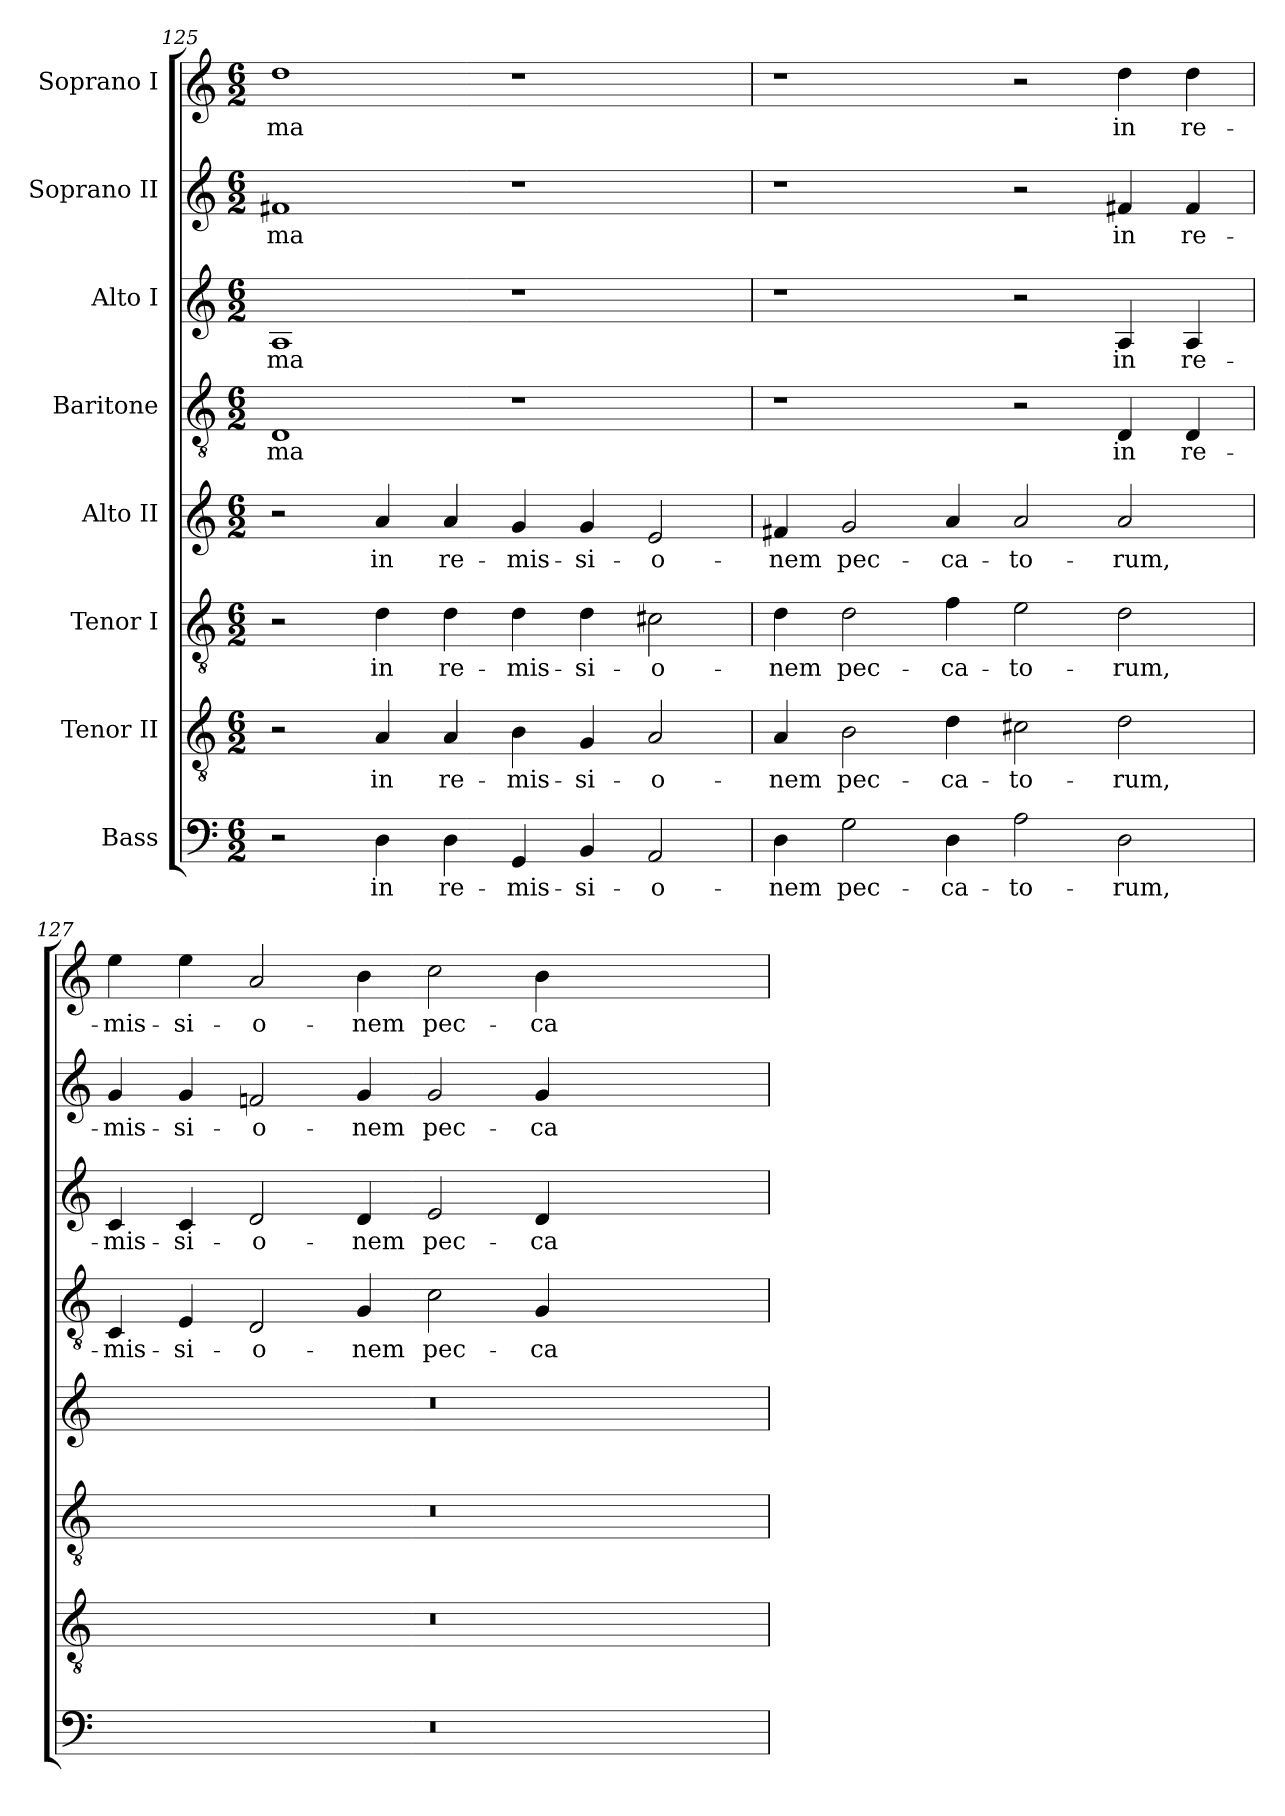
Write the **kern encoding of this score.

**kern	**text	**kern	**text	**kern	**text	**kern	**text	**kern	**text	**kern	**text	**kern	**text	**kern	**text
*part8	*part8	*part7	*part7	*part6	*part6	*part5	*part5	*part4	*part4	*part3	*part3	*part2	*part2	*part1	*part1
*staff8	*staff8	*staff7	*staff7	*staff6	*staff6	*staff5	*staff5	*staff4	*staff4	*staff3	*staff3	*staff2	*staff2	*staff1	*staff1
*I"Bass	*	*I"Tenor II	*	*I"Tenor I	*	*I"Alto II	*	*I"Baritone	*	*I"Alto I	*	*I"Soprano II	*	*I"Soprano I	*
*clefF4	*	*clefGv2	*	*clefGv2	*	*clefG2	*	*clefGv2	*	*clefG2	*	*clefG2	*	*clefG2	*
*ITrd7c12	*	*ITrd7c12	*	*ITrd7c12	*	*	*	*ITrd7c12	*	*	*	*	*	*	*
*k[]	*	*k[]	*	*k[]	*	*k[]	*	*k[]	*	*k[]	*	*k[]	*	*k[]	*
*C:	*	*C:	*	*C:	*	*C:	*	*C:	*	*C:	*	*C:	*	*C:	*
*M6/2	*	*M6/2	*	*M6/2	*	*M6/2	*	*M6/2	*	*M6/2	*	*M6/2	*	*M6/2	*
=125	=125	=125	=125	=125	=125	=125	=125	=125	=125	=125	=125	=125	=125	=125	=125
!	!	!	!	!	!	!	!	!	!LO:LY:b:color=#000000	!	!	!	!	!	!
!	!	!	!	!	!	!	!	!	!	!	!LO:LY:b:color=#000000	!	!	!	!
!	!	!	!	!	!	!	!	!	!	!	!	!	!LO:LY:b:color=#000000	!	!
!	!	!	!	!	!	!	!	!	!	!	!	!	!	!	!LO:LY:b:color=#000000
2r	.	2r	.	2r	.	2r	.	1DDi	-ma	1Ai	-ma	1f#Xi	-ma	1ddi	-ma
!	!LO:LY:b:color=#000000	!	!	!	!	!	!	!	!	!	!	!	!	!	!
!	!	!	!LO:LY:b:color=#000000	!	!	!	!	!	!	!	!	!	!	!	!
!	!	!	!	!	!LO:LY:b:color=#000000	!	!	!	!	!	!	!	!	!	!
!	!	!	!	!	!	!	!LO:LY:b:color=#000000	!	!	!	!	!	!	!	!
4DDi\	in	4AAi/	in	4Di\	in	4ai/	in	.	.	.	.	.	.	.	.
!	!LO:LY:b:color=#000000	!	!	!	!	!	!	!	!	!	!	!	!	!	!
!	!	!	!LO:LY:b:color=#000000	!	!	!	!	!	!	!	!	!	!	!	!
!	!	!	!	!	!LO:LY:b:color=#000000	!	!	!	!	!	!	!	!	!	!
!	!	!	!	!	!	!	!LO:LY:b:color=#000000	!	!	!	!	!	!	!	!
4DDi\	re-	4AAi/	re-	4Di\	re-	4ai/	re-	.	.	.	.	.	.	.	.
!	!LO:LY:b:color=#000000	!	!	!	!	!	!	!	!	!	!	!	!	!	!
!	!	!	!LO:LY:b:color=#000000	!	!	!	!	!	!	!	!	!	!	!	!
!	!	!	!	!	!LO:LY:b:color=#000000	!	!	!	!	!	!	!	!	!	!
!	!	!	!	!	!	!	!LO:LY:b:color=#000000	!	!	!	!	!	!	!	!
4GGGi/	-mis-	4BBi\	-mis-	4Di\	-mis-	4gi/	-mis-	1r	.	1r	.	1r	.	1r	.
!	!LO:LY:b:color=#000000	!	!	!	!	!	!	!	!	!	!	!	!	!	!
!	!	!	!LO:LY:b:color=#000000	!	!	!	!	!	!	!	!	!	!	!	!
!	!	!	!	!	!LO:LY:b:color=#000000	!	!	!	!	!	!	!	!	!	!
!	!	!	!	!	!	!	!LO:LY:b:color=#000000	!	!	!	!	!	!	!	!
4BBBi/	-si-	4GGi/	-si-	4Di\	-si-	4gi/	-si-	.	.	.	.	.	.	.	.
!	!LO:LY:b:color=#000000	!	!	!	!	!	!	!	!	!	!	!	!	!	!
!	!	!	!LO:LY:b:color=#000000	!	!	!	!	!	!	!	!	!	!	!	!
!	!	!	!	!	!LO:LY:b:color=#000000	!	!	!	!	!	!	!	!	!	!
!	!	!	!	!	!	!	!LO:LY:b:color=#000000	!	!	!	!	!	!	!	!
2AAAi/	-o-	2AAi/	-o-	2C#Xi\	-o-	2ei/	-o-	.	.	.	.	.	.	.	.
=126	=126	=126	=126	=126	=126	=126	=126	=126	=126	=126	=126	=126	=126	=126	=126
!	!LO:LY:b:color=#000000	!	!	!	!	!	!	!	!	!	!	!	!	!	!
!	!	!	!LO:LY:b:color=#000000	!	!	!	!	!	!	!	!	!	!	!	!
!	!	!	!	!	!LO:LY:b:color=#000000	!	!	!	!	!	!	!	!	!	!
!	!	!	!	!	!	!	!LO:LY:b:color=#000000	!	!	!	!	!	!	!	!
4DDi\	-nem	4AAi/	-nem	4Di\	-nem	4f#Xi/	-nem	1r	.	1r	.	1r	.	1r	.
!	!LO:LY:b:color=#000000	!	!	!	!	!	!	!	!	!	!	!	!	!	!
!	!	!	!LO:LY:b:color=#000000	!	!	!	!	!	!	!	!	!	!	!	!
!	!	!	!	!	!LO:LY:b:color=#000000	!	!	!	!	!	!	!	!	!	!
!	!	!	!	!	!	!	!LO:LY:b:color=#000000	!	!	!	!	!	!	!	!
2GGi\	pec-	2BBi\	pec-	2Di\	pec-	2gi/	pec-	.	.	.	.	.	.	.	.
!	!LO:LY:b:color=#000000	!	!	!	!	!	!	!	!	!	!	!	!	!	!
!	!	!	!LO:LY:b:color=#000000	!	!	!	!	!	!	!	!	!	!	!	!
!	!	!	!	!	!LO:LY:b:color=#000000	!	!	!	!	!	!	!	!	!	!
!	!	!	!	!	!	!	!LO:LY:b:color=#000000	!	!	!	!	!	!	!	!
4DDi\	-ca-	4Di\	-ca-	4Fi\	-ca-	4ai/	-ca-	.	.	.	.	.	.	.	.
!	!LO:LY:b:color=#000000	!	!	!	!	!	!	!	!	!	!	!	!	!	!
!	!	!	!LO:LY:b:color=#000000	!	!	!	!	!	!	!	!	!	!	!	!
!	!	!	!	!	!LO:LY:b:color=#000000	!	!	!	!	!	!	!	!	!	!
!	!	!	!	!	!	!	!LO:LY:b:color=#000000	!	!	!	!	!	!	!	!
2AAi\	-to-	2C#Xi\	-to-	2Ei\	-to-	2ai/	-to-	2r	.	2r	.	2r	.	2r	.
!	!LO:LY:b:color=#000000	!	!	!	!	!	!	!	!	!	!	!	!	!	!
!	!	!	!LO:LY:b:color=#000000	!	!	!	!	!	!	!	!	!	!	!	!
!	!	!	!	!	!LO:LY:b:color=#000000	!	!	!	!	!	!	!	!	!	!
!	!	!	!	!	!	!	!LO:LY:b:color=#000000	!	!	!	!	!	!	!	!
!	!	!	!	!	!	!	!	!	!LO:LY:b:color=#000000	!	!	!	!	!	!
!	!	!	!	!	!	!	!	!	!	!	!LO:LY:b:color=#000000	!	!	!	!
!	!	!	!	!	!	!	!	!	!	!	!	!	!LO:LY:b:color=#000000	!	!
!	!	!	!	!	!	!	!	!	!	!	!	!	!	!	!LO:LY:b:color=#000000
2DDi\	-rum,	2Di\	-rum,	2Di\	-rum,	2ai/	-rum,	4DDi/	in	4Ai/	in	4f#Xi/	in	4ddi\	in
!	!	!	!	!	!	!	!	!	!LO:LY:b:color=#000000	!	!	!	!	!	!
!	!	!	!	!	!	!	!	!	!	!	!LO:LY:b:color=#000000	!	!	!	!
!	!	!	!	!	!	!	!	!	!	!	!	!	!LO:LY:b:color=#000000	!	!
!	!	!	!	!	!	!	!	!	!	!	!	!	!	!	!LO:LY:b:color=#000000
.	.	.	.	.	.	.	.	4DDi/	re-	4Ai/	re-	4f#i/	re-	4ddi\	re-
!!LO:PB:g=z
=127	=127	=127	=127	=127	=127	=127	=127	=127	=127	=127	=127	=127	=127	=127	=127
!LO:N:vis=1	!	!LO:N:vis=1	!	!LO:N:vis=1	!	!LO:N:vis=1	!	!	!	!	!	!	!	!	!
!	!	!	!	!	!	!	!	!	!LO:LY:b:color=#000000	!	!	!	!	!	!
!	!	!	!	!	!	!	!	!	!	!	!LO:LY:b:color=#000000	!	!	!	!
!	!	!	!	!	!	!	!	!	!	!	!	!	!LO:LY:b:color=#000000	!	!
!	!	!	!	!	!	!	!	!	!	!	!	!	!	!	!LO:LY:b:color=#000000
0.r	.	0.r	.	0.r	.	0.r	.	4CCi/	-mis-	4ci/	-mis-	4gi/	-mis-	4eei\	-mis-
!	!	!	!	!	!	!	!	!	!LO:LY:b:color=#000000	!	!	!	!	!	!
!	!	!	!	!	!	!	!	!	!	!	!LO:LY:b:color=#000000	!	!	!	!
!	!	!	!	!	!	!	!	!	!	!	!	!	!LO:LY:b:color=#000000	!	!
!	!	!	!	!	!	!	!	!	!	!	!	!	!	!	!LO:LY:b:color=#000000
.	.	.	.	.	.	.	.	4EEi/	-si-	4ci/	-si-	4gi/	-si-	4eei\	-si-
!	!	!	!	!	!	!	!	!	!LO:LY:b:color=#000000	!	!	!	!	!	!
!	!	!	!	!	!	!	!	!	!	!	!LO:LY:b:color=#000000	!	!	!	!
!	!	!	!	!	!	!	!	!	!	!	!	!	!LO:LY:b:color=#000000	!	!
!	!	!	!	!	!	!	!	!	!	!	!	!	!	!	!LO:LY:b:color=#000000
.	.	.	.	.	.	.	.	2DDi/	-o-	2di/	-o-	2fni/	-o-	2ai/	-o-
!	!	!	!	!	!	!	!	!	!LO:LY:b:color=#000000	!	!	!	!	!	!
!	!	!	!	!	!	!	!	!	!	!	!LO:LY:b:color=#000000	!	!	!	!
!	!	!	!	!	!	!	!	!	!	!	!	!	!LO:LY:b:color=#000000	!	!
!	!	!	!	!	!	!	!	!	!	!	!	!	!	!	!LO:LY:b:color=#000000
.	.	.	.	.	.	.	.	4GGi/	-nem	4di/	-nem	4gi/	-nem	4bi\	-nem
!	!	!	!	!	!	!	!	!	!LO:LY:b:color=#000000	!	!	!	!	!	!
!	!	!	!	!	!	!	!	!	!	!	!LO:LY:b:color=#000000	!	!	!	!
!	!	!	!	!	!	!	!	!	!	!	!	!	!LO:LY:b:color=#000000	!	!
!	!	!	!	!	!	!	!	!	!	!	!	!	!	!	!LO:LY:b:color=#000000
.	.	.	.	.	.	.	.	2Ci\	pec-	2ei/	pec-	2gi/	pec-	2cci\	pec-
!	!	!	!	!	!	!	!	!	!LO:LY:b:color=#000000	!	!	!	!	!	!
!	!	!	!	!	!	!	!	!	!	!	!LO:LY:b:color=#000000	!	!	!	!
!	!	!	!	!	!	!	!	!	!	!	!	!	!LO:LY:b:color=#000000	!	!
!	!	!	!	!	!	!	!	!	!	!	!	!	!	!	!LO:LY:b:color=#000000
.	.	.	.	.	.	.	.	4GGi/	-ca-	4di/	-ca-	4gi/	-ca-	4bi\	-ca-
.	.	.	.	.	.	.	.	1ryy	.	1ryy	.	1ryy	.	1ryy	.
=	=	=	=	=	=	=	=	=	=	=	=	=	=	=	=
*-	*-	*-	*-	*-	*-	*-	*-	*-	*-	*-	*-	*-	*-	*-	*-
